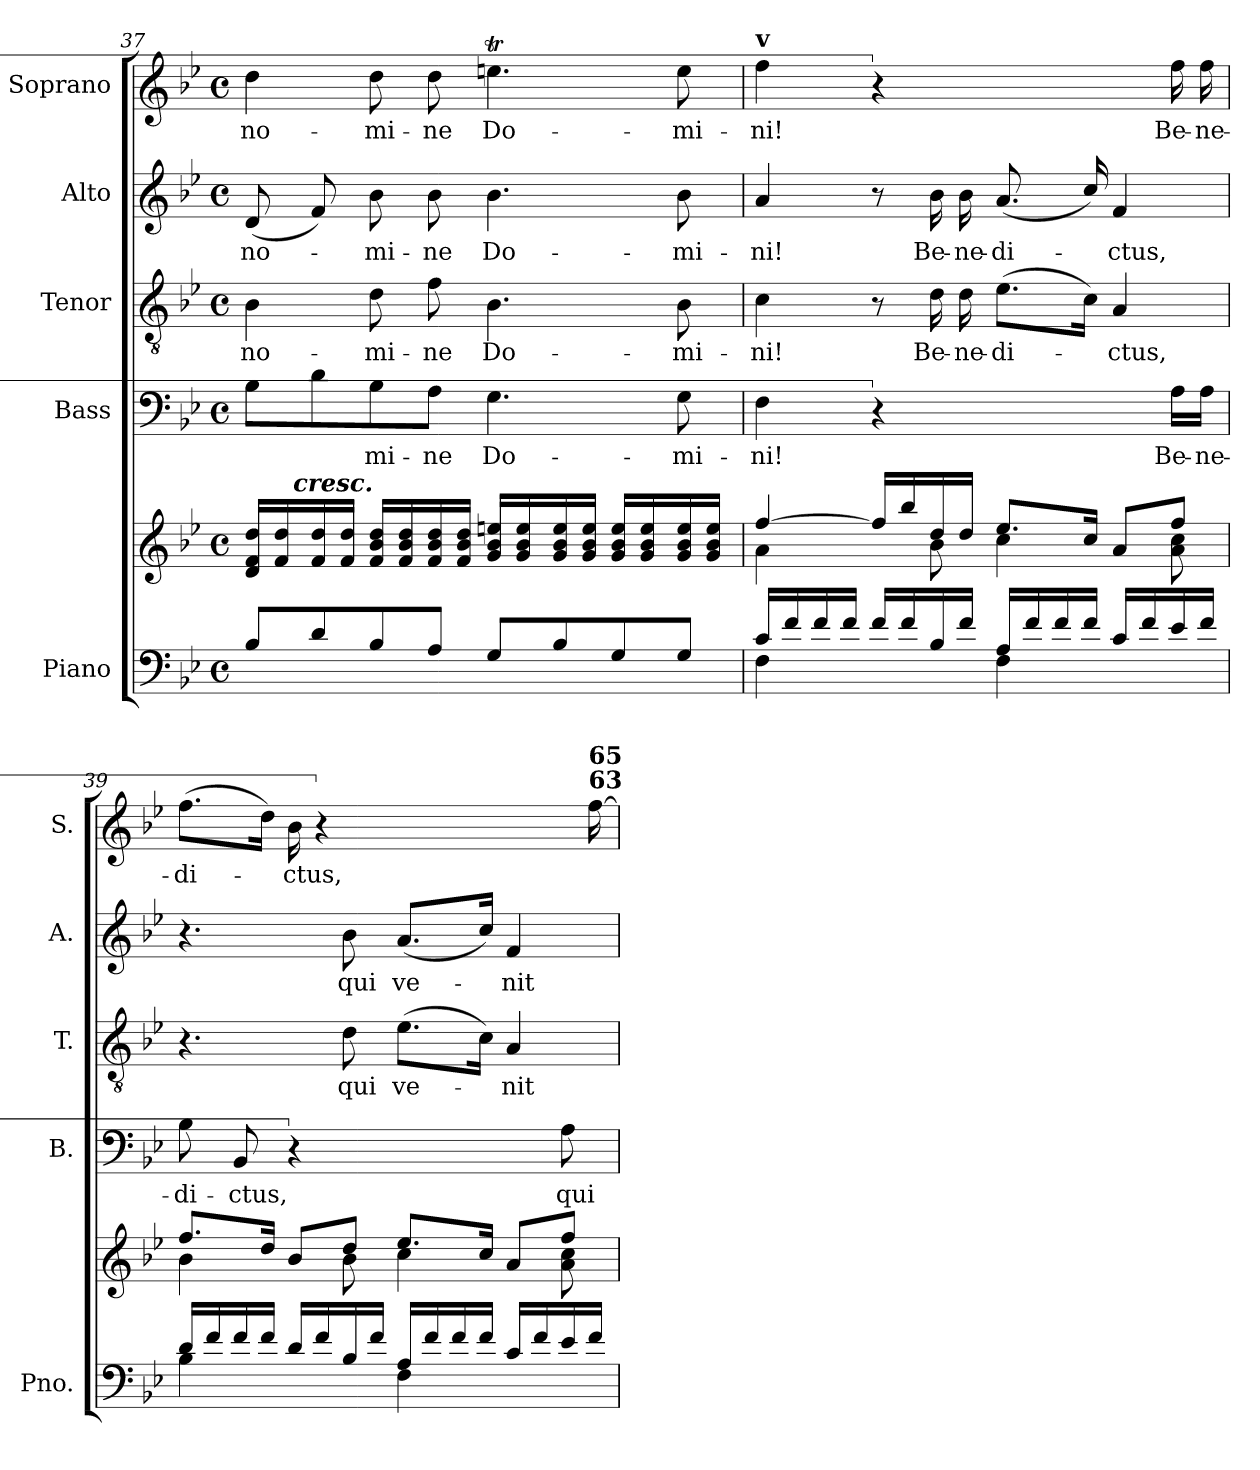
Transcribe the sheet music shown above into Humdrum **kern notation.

**kern	**kern	**dynam	**kern	**text	**kern	**text	**kern	**text	**kern	**text
*part5	*part5	*part5	*part4	*part4	*part3	*part3	*part2	*part2	*part1	*part1
*staff6	*staff5	*staff5/6	*staff4	*staff4	*staff3	*staff3	*staff2	*staff2	*staff1	*staff1
*I"Piano	*	*	*I"Bass	*	*I"Tenor	*	*I"Alto	*	*I"Soprano	*
*I'Pno.	*	*	*I'B.	*	*I'T.	*	*I'A.	*	*I'S.	*
!!LO:PB:g=z
*clefF4	*clefG2	*	*clefF4	*	*clefGv2	*	*clefG2	*	*clefG2	*
*k[b-e-]	*k[b-e-]	*	*k[b-e-]	*	*k[b-e-]	*	*k[b-e-]	*	*k[b-e-]	*
*B-:	*B-:	*	*B-:	*	*B-:	*	*B-:	*	*B-:	*
*M4/4	*M4/4	*	*M4/4	*	*M4/4	*	*M4/4	*	*M4/4	*
*met(c)	*met(c)	*	*met(c)	*	*met(c)	*	*met(c)	*	*met(c)	*
=37	=37	=37	=37	=37	=37	=37	=37	=37	=37	=37
!	!	!	!	!	!	!LO:LY:b	!	!LO:LY:b	!	!LO:LY:b
*	*^	*	*	*	*	*	*	*	*	*
8B-/L	16d/ 16f/ 16dd/LL	16.ryy	.	8B-\L	.	4B-\	no-	(<8d/	no-	4dd\	no-
.	16f/ 16dd/	.	.	.	.	.	.	.	.	.	.
!	!	!LO:TX:a:Bi:t=cresc.	!	!	!	!	!	!	!	!	!
.	.	2ryy	.	.	.	.	.	.	.	.	.
8d/	16f/ 16dd/	.	.	8d\	.	.	.	8f/)	.	.	.
.	16f/ 16dd/JJ	.	.	.	.	.	.	.	.	.	.
!	!	!	!	!	!LO:LY:b	!	!LO:LY:b	!	!LO:LY:b	!	!LO:LY:b
8B-/	16f/ 16b-/ 16dd/LL	.	.	8B-\	-mi-	8d\	-mi-	8b-\	-mi-	8dd\	-mi-
.	16f/ 16b-/ 16dd/	.	.	.	.	.	.	.	.	.	.
!	!	!	!	!	!LO:LY:b	!	!LO:LY:b	!	!LO:LY:b	!	!LO:LY:b
8A/J	16f/ 16b-/ 16dd/	.	.	8A\J	-ne	8f\	-ne	8b-\	-ne	8dd\	-ne
.	16f/ 16b-/ 16dd/JJ	.	.	.	.	.	.	.	.	.	.
!	!	!	!	!	!LO:LY:b	!	!LO:LY:b	!	!LO:LY:b	!	!LO:LY:b
8G/L	16g/ 16b-/ 16een/LL	.	.	4.G\	Do-	4.B-\	Do-	4.b-\	Do-	4.eent\	Do-
.	16g/ 16b-/ 16ee/	.	.	.	.	.	.	.	.	.	.
.	.	4ryy	.	.	.	.	.	.	.	.	.
8B-/	16g/ 16b-/ 16ee/	.	.	.	.	.	.	.	.	.	.
.	16g/ 16b-/ 16ee/JJ	.	.	.	.	.	.	.	.	.	.
8G/	16g/ 16b-/ 16ee/LL	.	.	.	.	.	.	.	.	.	.
.	16g/ 16b-/ 16ee/	.	.	.	.	.	.	.	.	.	.
.	.	8ryy	.	.	.	.	.	.	.	.	.
!	!	!	!	!	!LO:LY:b	!	!LO:LY:b	!	!LO:LY:b	!	!LO:LY:b
8G/J	16g/ 16b-/ 16ee/	.	.	8G\	-mi-	8B-\	-mi-	8b-\	-mi-	8ee\	-mi-
.	16g/ 16b-/ 16ee/JJ	.	.	.	.	.	.	.	.	.	.
.	.	32ryy	.	.	.	.	.	.	.	.	.
=38	=38	=38	=38	=38	=38	=38	=38	=38	=38	=38	=38
*^	*	*	*	*	*	*	*	*	*	*	*
!	!	!	!	!	!	!	!	!	!	!	!LO:TX:a:B:t=v	!
!	!	!	!	!LO:DY:a=2	!	!LO:LY:b	!	!LO:LY:b	!	!LO:LY:b	!	!LO:LY:b
!	!	!	!	!LO:DY:n=1:a	!	!	!	!	!	!	!	!
16c/LL	4F\	[4ff/	4a\	fp fp	4F\	-ni!	4c\	-ni!	4a/	-ni!	4ff\	-ni!
16f/	.	.	.	.	.	.	.	.	.	.	.	.
16f/	.	.	.	.	.	.	.	.	.	.	.	.
16f/JJ	.	.	.	.	.	.	.	.	.	.	.	.
!	!	!	!	!	!LO:N:vis=2.	!	!	!	!	!	!LO:N:vis=2.	!
16f/LL	4ryy	16ff/LL]	8ryy	.	8%5r	.	8r	.	8r	.	8%5r	.
16f/	.	16bb-/	.	.	.	.	.	.	.	.	.	.
!	!	!	!	!	!	!	!	!LO:LY:b	!	!LO:LY:b	!	!
16B-/	.	16dd/	8b-\	.	.	.	16d\	Be-	16b-\	Be-	.	.
!	!	!	!	!	!	!	!	!LO:LY:b	!	!LO:LY:b	!	!
16f/JJ	.	16dd/JJ	.	.	.	.	16d\	-ne-	16b-\	-ne-	.	.
!	!	!	!	!	!	!	!	!LO:LY:b	!	!LO:LY:b	!	!
16A/LL	4F\	8.ee-/L	4cc\	.	.	.	(>8.e-\L	-di-	(<8.a/	-di-	.	.
16f/	.	.	.	.	.	.	.	.	.	.	.	.
16f/	.	.	.	.	.	.	.	.	.	.	.	.
16f/JJ	.	16cc/Jk	.	.	.	.	16c\Jk)	.	16cc/)	.	.	.
!	!	!	!	!	!	!	!	!LO:LY:b	!	!LO:LY:b	!	!
16c/LL	4ryy	8a/L	8ryy	.	.	.	4A/	-ctus,	4f/	-ctus,	.	.
16f/	.	.	.	.	.	.	.	.	.	.	.	.
!	!	!	!	!	!	!LO:LY:b	!	!	!	!	!	!LO:LY:b
16e-/	.	8ff/J	8a\ 8cc\	.	16A\LL	Be-	.	.	.	.	16ff\	Be-
!	!	!	!	!	!	!LO:LY:b	!	!	!	!	!	!LO:LY:b
16f/JJ	.	.	.	.	16A\JJ	-ne-	.	.	.	.	16ff\	-ne-
=39	=39	=39	=39	=39	=39	=39	=39	=39	=39	=39	=39	=39
!	!	!	!	!	!	!LO:LY:b	!	!	!	!	!	!LO:LY:b
16d/LL	4B-\	8.ff/L	4b-\	.	8B-\	-di-	4.r	.	4.r	.	(>8.ff\L	-di-
16f/	.	.	.	.	.	.	.	.	.	.	.	.
!	!	!	!	!	!	!LO:LY:b	!	!	!	!	!	!
16f/	.	.	.	.	8BB-/	ctus,	.	.	.	.	.	.
16f/JJ	.	16dd/Jk	.	.	.	.	.	.	.	.	16dd\Jk)	.
!	!	!	!	!	!LO:N:vis=2.	!	!	!	!	!	!	!LO:LY:b
16d/LL	4ryy	8b-/L	8ryy	.	8%5r	.	.	.	.	.	16b-\	-ctus,
!	!	!	!	!	!	!	!	!	!	!	!LO:N:vis=2.	!
16f/	.	.	.	.	.	.	.	.	.	.	8%5r	.
!	!	!	!	!	!	!	!	!LO:LY:b	!	!LO:LY:b	!	!
16B-/	.	8dd/J	8b-\	.	.	.	8d\	qui	8b-\	qui	.	.
16f/JJ	.	.	.	.	.	.	.	.	.	.	.	.
!	!	!	!	!	!	!	!	!LO:LY:b	!	!LO:LY:b	!	!
16A/LL	4F\	8.ee-/L	4cc\	.	.	.	(>8.e-\L	ve-	(<8.a/L	ve-	.	.
16f/	.	.	.	.	.	.	.	.	.	.	.	.
16f/	.	.	.	.	.	.	.	.	.	.	.	.
16f/JJ	.	16cc/Jk	.	.	.	.	16c\Jk)	.	16cc/Jk)	.	.	.
!	!	!	!	!	!	!	!	!LO:LY:b	!	!LO:LY:b	!	!
16c/LL	4ryy	8a/L	8ryy	.	.	.	4A/	-nit	4f/	-nit	.	.
16f/	.	.	.	.	.	.	.	.	.	.	.	.
!	!	!	!	!	!	!LO:LY:b	!	!	!	!	!	!
16e-/	.	8ff/J	8a\ 8cc\	.	8A\	qui	.	.	.	.	.	.
!	!	!	!	!	!	!	!	!	!	!	!LO:TX:a:B:t=63	!
!	!	!	!	!	!	!	!	!	!	!	!LO:TX:a:B:t=65	!
16f/JJ	.	.	.	.	.	.	.	.	.	.	[16ff\	.
*v	*v	*	*	*	*	*	*	*	*	*	*	*
*	*v	*v	*	*	*	*	*	*	*	*	*
=	=	=	=	=	=	=	=	=	=	=
*-	*-	*-	*-	*-	*-	*-	*-	*-	*-	*-
